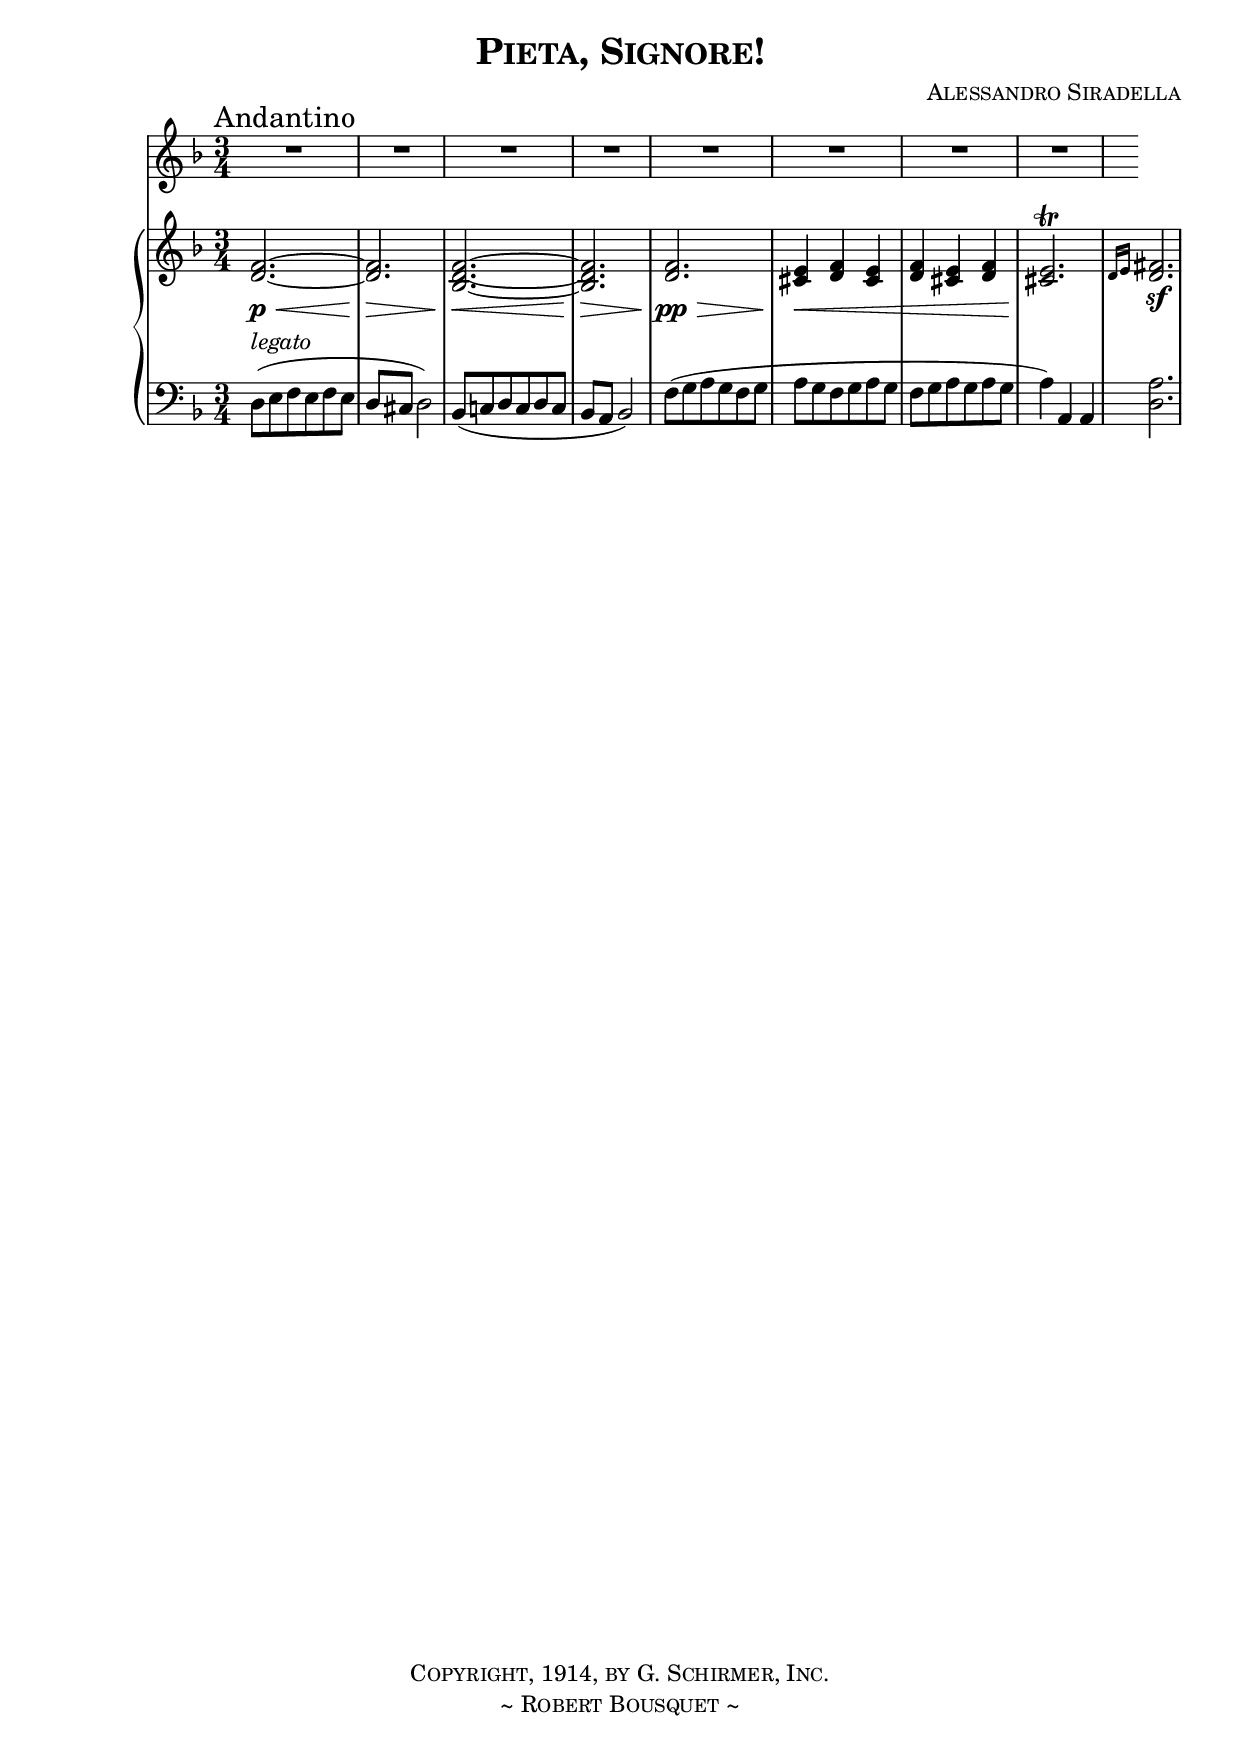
\version "2.16.1"
\header {
  title     = \markup { \smallCaps "Pieta, Signore!" }
  composer  = \markup { \smallCaps "Alessandro Siradella" }
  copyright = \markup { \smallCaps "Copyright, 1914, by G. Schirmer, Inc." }
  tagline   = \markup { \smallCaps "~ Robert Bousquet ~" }
}

melody = \relative c'' {
  \clef treble
  \key f \major
  \time 3/4

  \once \override Score.RehearsalMark #'break-align-symbols = #'(time-signature)
  \once \override Score.RehearsalMark #'self-alignment-X = #LEFT
  \mark "Andantino"


  \repeat unfold 8 { R1 * 3/4 }
}

text = \lyricmode {

}

upper = \relative c'' {
  \clef treble
  \key f \major
  \time 3/4

  <f, d>2.\p\<~
  <f d>\!\>
  <f d bes>\<~
  <f d bes>\!\>
  <f d>\pp\>
  <e cis>4\!\< <f d> <e cis>
  <f d> <e cis> <f d>
  <e cis>2.\!\trill \grace { d16[  e] }
  <fis d>2.\sf

}

lower = \relative c {
  \clef bass
  \key f \major
  \time 3/4

  d8( ^ \markup \italic { legato } e f e f e
  d cis d2)
  bes8( c! d c d c
  bes a bes2)
  f'8( g a g f g
  a g f g a g
  f g a g a g
  a4) a, a
  <a' d,>2.

}

\score {
  <<
    \new Voice = "mel" { \autoBeamOff \melody }
    \new Lyrics \lyricsto mel \text
    \new PianoStaff <<
      \new Staff = "upper" \upper
      \new Staff = "lower" \lower
    >>
  >>
  \layout {
    \context { \Staff \RemoveEmptyStaves }
  }
  \midi { }
}
